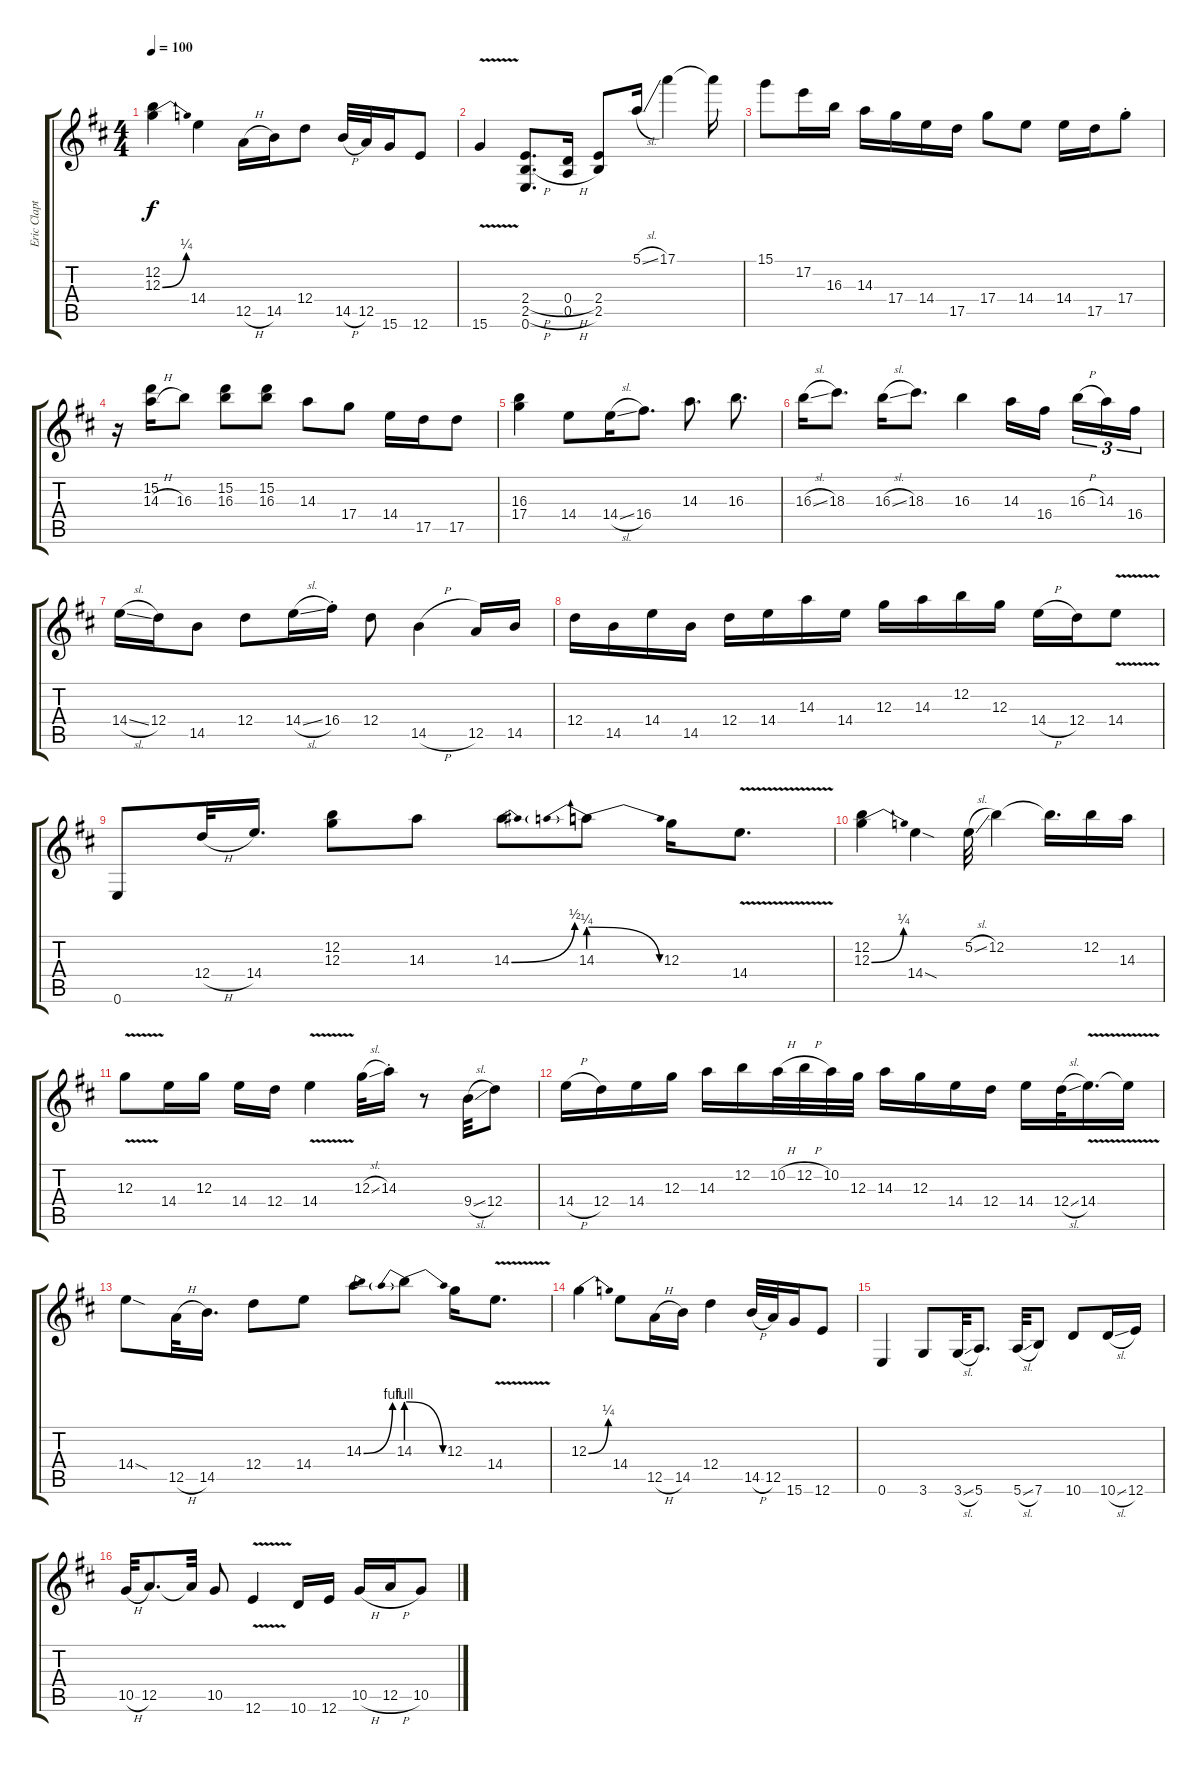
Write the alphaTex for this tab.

\track ("Eric Clapton" "Eric Clapt") {instrument overdrivenguitar}
\staff {score tabs}
\tuning (E4 B3 G3 D3 A2 E2) {hide}
\ts (4 4)
\tempo 100
\clef g2
\ks d
(12.2 12.3{be (bend 0 0 60 1)}).4{dy f} 14.4.4 12.5{h}.16 14.5.16 12.4.8 14.5{h}.32 12.5.32 15.6.16 12.6.8 |
15.6{v}.4 (2.4{h} 2.5{h} 0.6).8{d} (0.4{h} 0.5{h}).16 (2.4 2.5).8 5.1{sl}.16 17.1.4 17.1{t}.16 |
15.1.8 17.2.16 16.3.16 14.3.16 17.4.16 14.4.16 17.5.16 17.4.8 14.4.8 14.4.16 17.5.16 17.4{st}.8 |
r.16 (15.2 14.3{h}).16 16.3.8 (15.2 16.3).8 (15.2 16.3).8 14.3.8 17.4.8 14.4.16 17.5.16 17.5.8 |
(16.3 17.4).4 14.4.8 14.4{sl}.16 16.4.8{d} 14.3.8{d} 16.3.8{d} |
16.3{sl}.16 18.3.8{d} 16.3{sl}.16 18.3.8{d} 16.3.4 14.3.16 16.4.16{beam splitsecondary} 16.3{h}.16{tu (3 2)} 14.3.16{tu (3 2)} 16.4.16{tu (3 2)} |
14.4{sl}.16 12.4.16 14.5.8 12.4.8 14.4{sl}.16 16.4{st}.16 12.4.8 14.5{h}.4 12.5.16 14.5.16 |
12.4.16 14.5.16 14.4.16 14.5.16 12.4.16 14.4.16 14.3.16 14.4.16 12.3.16 14.3.16 12.2.16 12.3.16 14.4{h}.16 12.4.16 14.4{v}.8 |
0.6.8 12.4{h}.32 14.4.16{d} (12.2 12.3).8 14.3.8 14.3{be (bend 0 0 60 2)}.8 14.3{be (prebendrelease 0 1 60 0)}.8 12.3.16 14.4{v}.8{d} |
(12.2 12.3{be (bend 0 0 60 1)}).4 14.4{sod}.4 5.2{sl}.32 12.2.4 12.2{t}.16{d} 12.2.16 14.3.16 |
12.3{v}.8 14.4.16 12.3.16 14.4.16 12.4.16 14.4{v}.4 12.3{sl}.32 14.3{st}.16 r.8 9.4{sl}.32 12.4.8 |
14.4{h}.16 12.4.16 14.4.16 12.3.16 14.3.16 12.2.16 10.2{h}.32 12.2{h}.32 10.2.32 12.3.32 14.3.16 12.3.16 14.4.16 12.4.16 14.4.16 12.4{sl}.32 14.4{v}.16{d} 14.4{t}.16 |
14.4{sod}.8 12.5{h}.32 14.5.16{d} 12.4.8 14.4.8 14.3{be (bend 0 0 60 4)}.8 14.3{be (prebendrelease 0 4 60 0)}.8 12.3.16 14.4{v}.8{d} |
12.3{be (bend 0 0 60 1)}.4 14.4.8 12.5{h}.16 14.5.16 12.4.4 14.5{h}.32 12.5.32 15.6.16 12.6.8 |
0.6.4 3.6.8 3.6{sl}.32 5.6.8{d} 5.6{sl}.32 7.6.8 10.6.8 10.6{sl}.16 12.6.16 |
10.5{h}.32 12.5.8{d} 12.5{t}.32 10.5.8 12.6{v}.4 10.6.16 12.6.16 10.5{h}.16 12.5{h}.16 10.5.8
